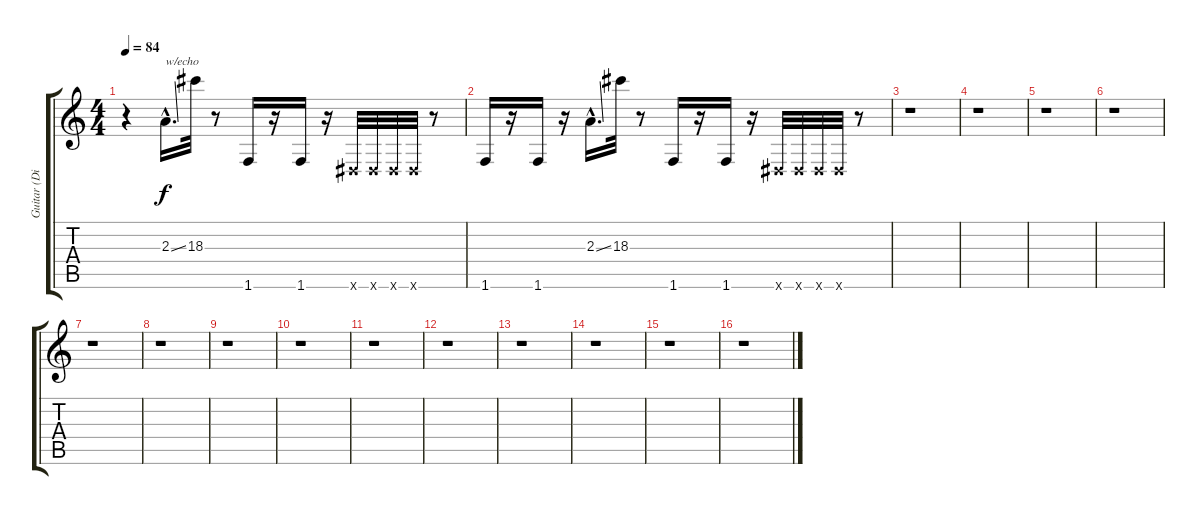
\track ("Guitar (Disto)" "Guitar (Di") {instrument distortionguitar}
\staff {score tabs}
\tuning (E4 B3 G3 D3 A2 E2) {hide}
\ts (4 4)
\tempo 84
\clef g2
\ks c
r.4{dy f} 2.3{ss hac}.16{d txt "w/echo"} 18.3.32 r.8 1.6.16 r.16 1.6.16 r.16 -1.6{x}.32 -1.6{x}.32 -1.6{x}.32 -1.6{x}.32 r.8 |
1.6.16 r.16 1.6.16 r.16 2.3{ss hac}.16{d} 18.3.32 r.8 1.6.16 r.16 1.6.16 r.16 -1.6{x}.32 -1.6{x}.32 -1.6{x}.32 -1.6{x}.32 r.8 |
r.1 |
r.1 |
r.1 |
r.1 |
r.1 |
r.1 |
r.1 |
r.1 |
r.1 |
r.1 |
r.1 |
r.1 |
r.1 |
r.1
